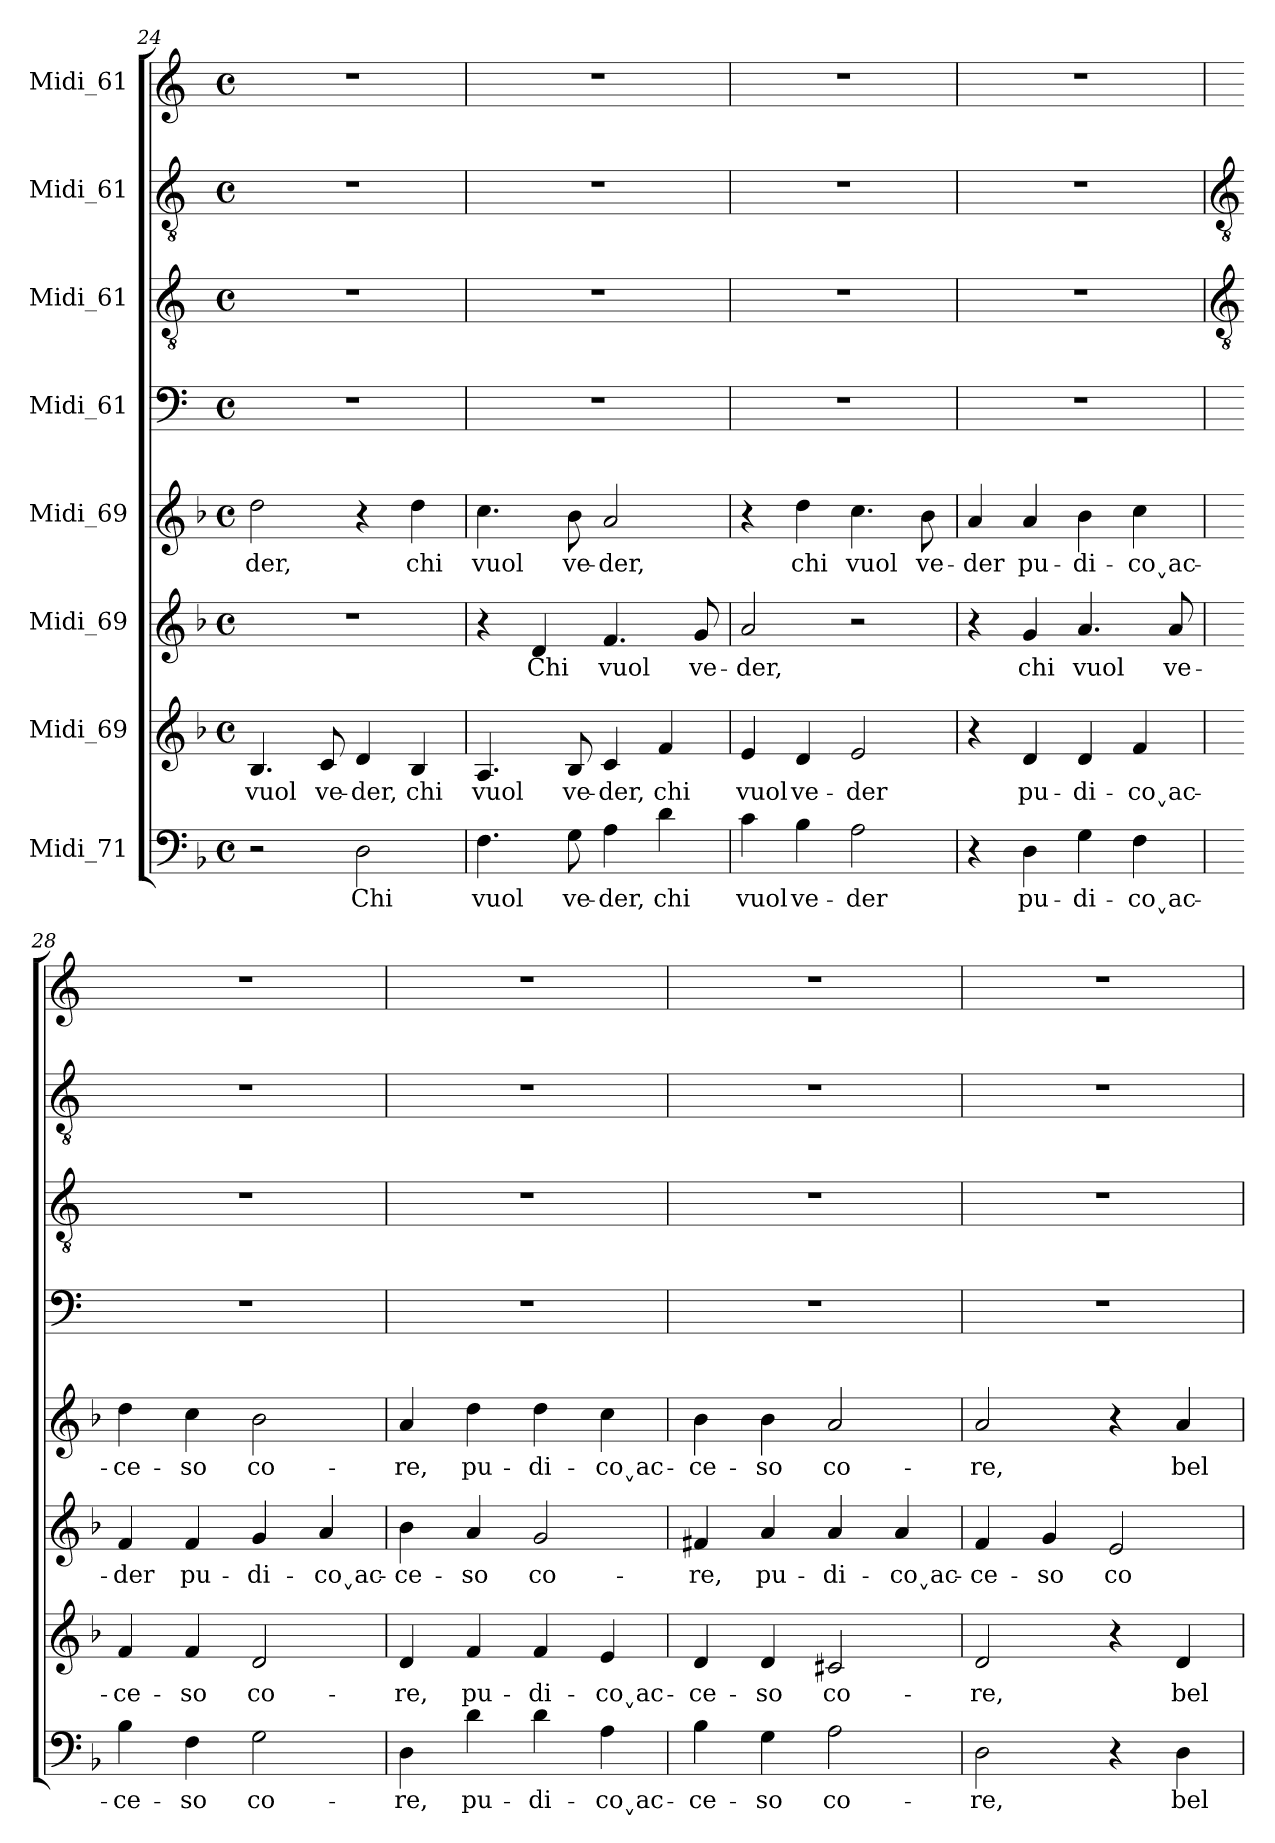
**kern	**text	**kern	**text	**kern	**text	**kern	**text	**kern	**kern	**kern	**kern
*part8	*part8	*part7	*part7	*part6	*part6	*part5	*part5	*part4	*part3	*part2	*part1
*staff8	*staff8	*staff7	*staff7	*staff6	*staff6	*staff5	*staff5	*staff4	*staff3	*staff2	*staff1
*I"Midi_71	*	*I"Midi_69	*	*I"Midi_69	*	*I"Midi_69	*	*I"Midi_61	*I"Midi_61	*I"Midi_61	*I"Midi_61
!!LO:LB:g=z
*clefF4	*	*clefG2	*	*clefG2	*	*clefG2	*	*clefF4	*clefGv2	*clefGv2	*clefG2
*	*	*	*	*	*	*	*	*ITrd4c7	*ITrd4c7	*ITrd4c7	*ITrd4c7
*k[b-]	*	*k[b-]	*	*k[b-]	*	*k[b-]	*	*k[b-]	*k[b-]	*k[b-]	*k[b-]
*F:	*	*F:	*	*F:	*	*F:	*	*F:	*F:	*F:	*F:
*M4/4	*	*M4/4	*	*M4/4	*	*M4/4	*	*M4/4	*M4/4	*M4/4	*M4/4
*met(c)	*	*met(c)	*	*met(c)	*	*met(c)	*	*met(c)	*met(c)	*met(c)	*met(c)
=24	=24	=24	=24	=24	=24	=24	=24	=24	=24	=24	=24
!	!	!	!LO:LY:b	!	!	!	!LO:LY:b	!	!	!	!
2r	.	4.B-	vuol	1r	.	2dd	-der,	1r	1r	1r	1r
!	!	!	!LO:LY:b	!	!	!	!	!	!	!	!
.	.	8c	ve-	.	.	.	.	.	.	.	.
!	!LO:LY:b	!	!LO:LY:b	!	!	!	!	!	!	!	!
2D	Chi	4d	-der,	.	.	4r	.	.	.	.	.
!	!	!	!LO:LY:b	!	!	!	!LO:LY:b	!	!	!	!
.	.	4B-	chi	.	.	4dd	chi	.	.	.	.
!!LO:LB:g=z
=25	=25	=25	=25	=25	=25	=25	=25	=25	=25	=25	=25
!	!LO:LY:b	!	!LO:LY:b	!	!	!	!LO:LY:b	!	!	!	!
4.F	vuol	4.A	vuol	4r	.	4.cc	vuol	1r	1r	1r	1r
!	!	!	!	!	!LO:LY:b	!	!	!	!	!	!
.	.	.	.	4d	Chi	.	.	.	.	.	.
!	!LO:LY:b	!	!LO:LY:b	!	!	!	!LO:LY:b	!	!	!	!
8G	ve-	8B-	ve-	.	.	8b-	ve-	.	.	.	.
!	!LO:LY:b	!	!LO:LY:b	!	!LO:LY:b	!	!LO:LY:b	!	!	!	!
4A	-der,	4c	-der,	4.f	vuol	2a	-der,	.	.	.	.
!	!LO:LY:b	!	!LO:LY:b	!	!	!	!	!	!	!	!
4d	chi	4f	chi	.	.	.	.	.	.	.	.
!	!	!	!	!	!LO:LY:b	!	!	!	!	!	!
.	.	.	.	8g	ve-	.	.	.	.	.	.
=26	=26	=26	=26	=26	=26	=26	=26	=26	=26	=26	=26
!	!LO:LY:b	!	!LO:LY:b	!	!LO:LY:b	!	!	!	!	!	!
4c	vuol	4e	vuol	2a	-der,	4r	.	1r	1r	1r	1r
!	!LO:LY:b	!	!LO:LY:b	!	!	!	!LO:LY:b	!	!	!	!
4B-	ve-	4d	ve-	.	.	4dd	chi	.	.	.	.
!	!LO:LY:b	!	!LO:LY:b	!	!	!	!LO:LY:b	!	!	!	!
2A	-der	2e	-der	2r	.	4.cc	vuol	.	.	.	.
!	!	!	!	!	!	!	!LO:LY:b	!	!	!	!
.	.	.	.	.	.	8b-	ve-	.	.	.	.
=27	=27	=27	=27	=27	=27	=27	=27	=27	=27	=27	=27
!	!	!	!	!	!	!	!LO:LY:b	!	!	!	!
4r	.	4r	.	4r	.	4a	-der	1r	1r	1r	1r
!	!LO:LY:b	!	!LO:LY:b	!	!LO:LY:b	!	!LO:LY:b	!	!	!	!
4D	pu-	4d	pu-	4g	chi	4a	pu-	.	.	.	.
!	!LO:LY:b	!	!LO:LY:b	!	!LO:LY:b	!	!LO:LY:b	!	!	!	!
4G	-di-	4d	-di-	4.a	vuol	4b-	-di-	.	.	.	.
!	!LO:LY:b	!	!LO:LY:b	!	!	!	!LO:LY:b	!	!	!	!
4F	-coˬac-	4f	-coˬac-	.	.	4cc	-coˬac-	.	.	.	.
!	!	!	!	!	!LO:LY:b	!	!	!	!	!	!
.	.	.	.	8a	ve-	.	.	.	.	.	.
!!LO:LB:g=z
=28	=28	=28	=28	=28	=28	=28	=28	=28	=28	=28	=28
*	*	*	*	*	*	*	*	*	*clefGv2	*clefGv2	*
!	!LO:LY:b	!	!LO:LY:b	!	!LO:LY:b	!	!LO:LY:b	!	!	!	!
4B-	-ce-	4f	-ce-	4f	-der	4dd	-ce-	1r	1r	1r	1r
!	!LO:LY:b	!	!LO:LY:b	!	!LO:LY:b	!	!LO:LY:b	!	!	!	!
4F	-so	4f	-so	4f	pu-	4cc	-so	.	.	.	.
!	!LO:LY:b	!	!LO:LY:b	!	!LO:LY:b	!	!LO:LY:b	!	!	!	!
2G	co-	2d	co-	4g	-di-	2b-	co-	.	.	.	.
!	!	!	!	!	!LO:LY:b	!	!	!	!	!	!
.	.	.	.	4a	-coˬac-	.	.	.	.	.	.
!!LO:LB:g=z
=29	=29	=29	=29	=29	=29	=29	=29	=29	=29	=29	=29
!	!LO:LY:b	!	!LO:LY:b	!	!LO:LY:b	!	!LO:LY:b	!	!	!	!
4D	-re,	4d	-re,	4b-	-ce-	4a	-re,	1r	1r	1r	1r
!	!LO:LY:b	!	!LO:LY:b	!	!LO:LY:b	!	!LO:LY:b	!	!	!	!
4d	pu-	4f	pu-	4a	-so	4dd	pu-	.	.	.	.
!	!LO:LY:b	!	!LO:LY:b	!	!LO:LY:b	!	!LO:LY:b	!	!	!	!
4d	-di-	4f	-di-	2g	co-	4dd	-di-	.	.	.	.
!	!LO:LY:b	!	!LO:LY:b	!	!	!	!LO:LY:b	!	!	!	!
4A	-coˬac-	4e	-coˬac-	.	.	4cc	-coˬac-	.	.	.	.
=30	=30	=30	=30	=30	=30	=30	=30	=30	=30	=30	=30
!	!LO:LY:b	!	!LO:LY:b	!	!LO:LY:b	!	!LO:LY:b	!	!	!	!
4B-	-ce-	4d	-ce-	4f#X	-re,	4b-	-ce-	1r	1r	1r	1r
!	!LO:LY:b	!	!LO:LY:b	!	!LO:LY:b	!	!LO:LY:b	!	!	!	!
4G	-so	4d	-so	4a	pu-	4b-	-so	.	.	.	.
!	!LO:LY:b	!	!LO:LY:b	!	!LO:LY:b	!	!LO:LY:b	!	!	!	!
2A	co-	2c#X	co-	4a	-di-	2a	co-	.	.	.	.
!	!	!	!	!	!LO:LY:b	!	!	!	!	!	!
.	.	.	.	4a	-coˬac-	.	.	.	.	.	.
=31	=31	=31	=31	=31	=31	=31	=31	=31	=31	=31	=31
!	!LO:LY:b	!	!LO:LY:b	!	!LO:LY:b	!	!LO:LY:b	!	!	!	!
2D	-re,	2d	-re,	4f	-ce-	2a	-re,	1r	1r	1r	1r
!	!	!	!	!	!LO:LY:b	!	!	!	!	!	!
.	.	.	.	4g	-so	.	.	.	.	.	.
!	!	!	!	!	!LO:LY:b	!	!	!	!	!	!
4r	.	4r	.	2e	co-	4r	.	.	.	.	.
!	!LO:LY:b	!	!LO:LY:b	!	!	!	!LO:LY:b	!	!	!	!
4D	bel-	4d	bel-	.	.	4a	bel-	.	.	.	.
=	=	=	=	=	=	=	=	=	=	=	=
*-	*-	*-	*-	*-	*-	*-	*-	*-	*-	*-	*-
